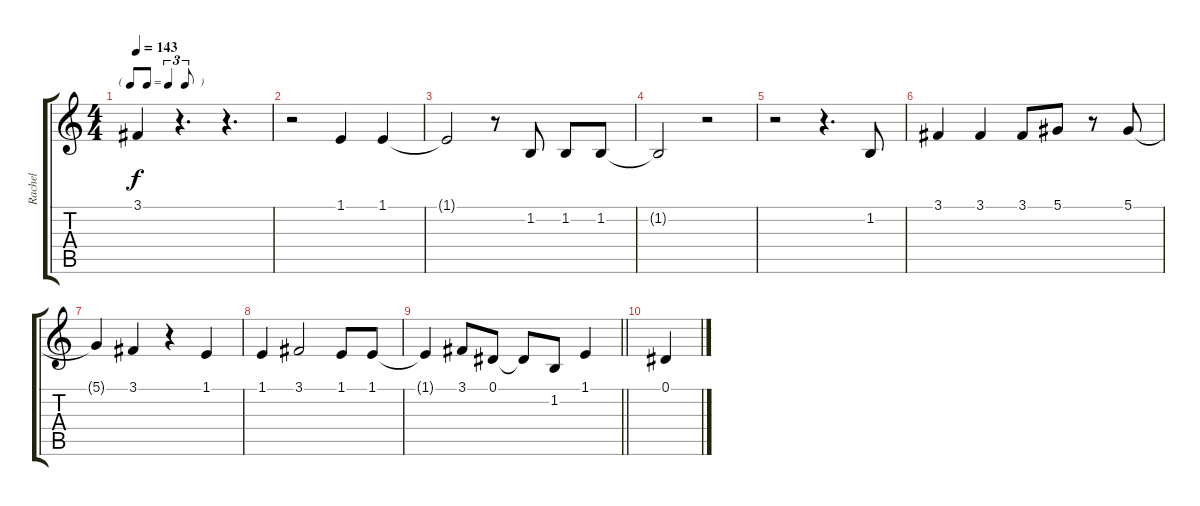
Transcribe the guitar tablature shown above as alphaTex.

\track ("Rachel" "Rachel") {instrument oboe}
\staff {score tabs}
\tuning (Eb4 Bb3 Gb3 Db3 Ab2 Eb2) {hide}
\ts (4 4)
\tf triplet8th
\tempo 143
\clef g2
\ks c
3.1{t}.4{dy f} r.4{d} r.4{d} |
r.2 1.1.4 1.1.4 |
1.1{t}.2 r.8 1.2.8 1.2.8 1.2.8 |
1.2{t}.2 r.2 |
r.2 r.4{d} 1.2.8 |
3.1.4 3.1.4 3.1.8 5.1.8 r.8 5.1.8 |
5.1{t}.4 3.1.4 r.4 1.1.4 |
1.1.4 3.1.2 1.1.8 1.1.8 |
\barLineRight lightlight
1.1{t}.4 3.1.8 0.1.8 0.1{t}.8 1.2.8 1.1.4 |
\section ("" "")
0.1.4
